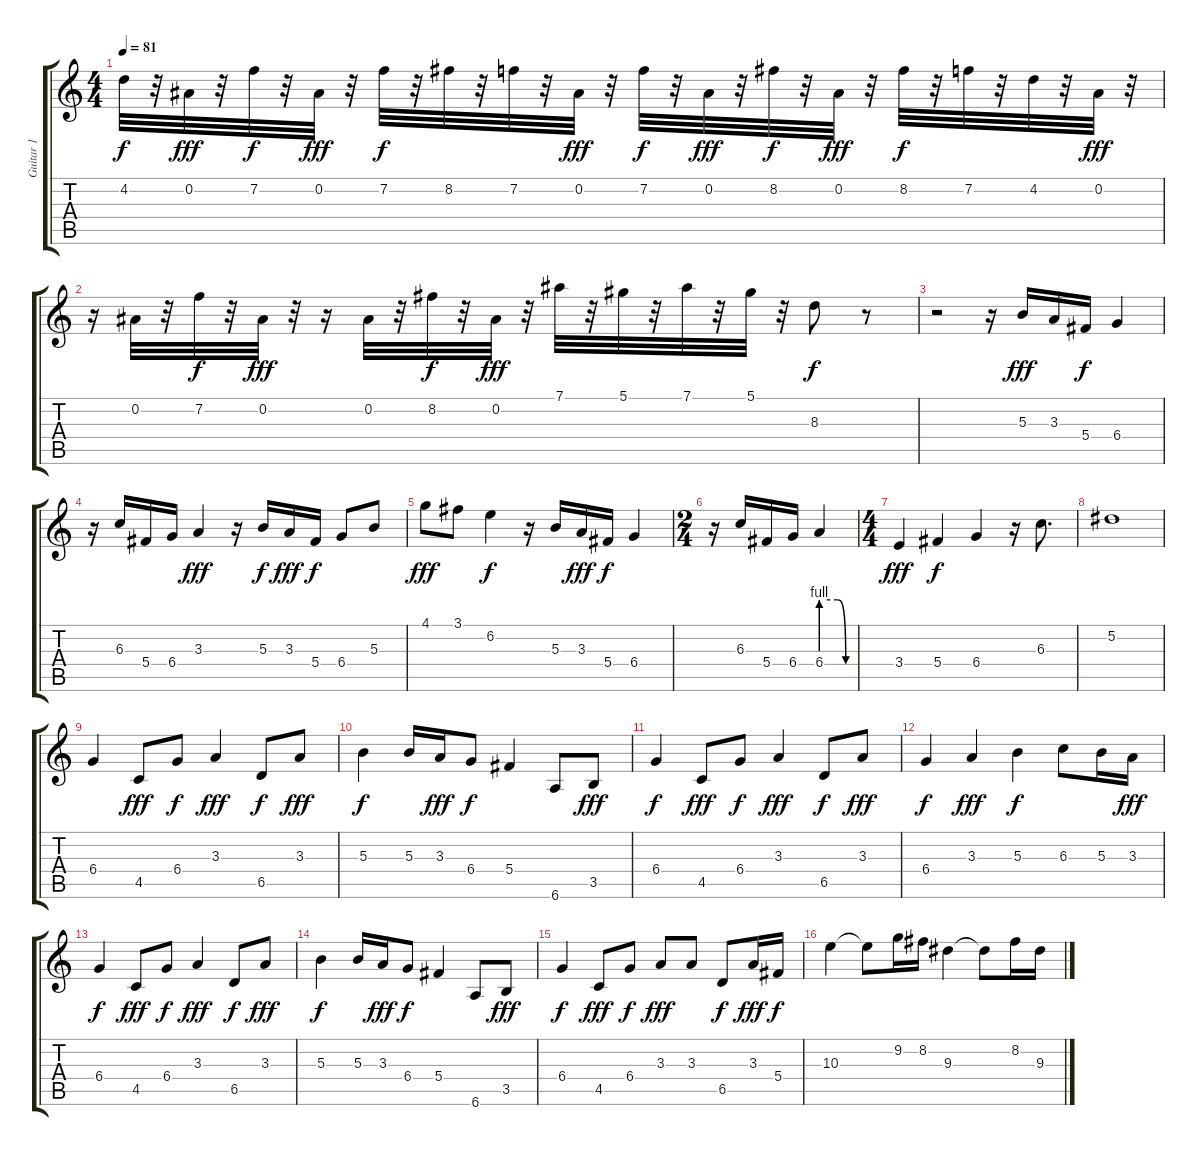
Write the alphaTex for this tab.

\track ("Guitar 1" "Guitar 1") {instrument distortionguitar}
\staff {score tabs}
\tuning (Eb4 Bb3 Gb3 Db3 Ab2 Eb2) {hide}
\ts (4 4)
\tempo 81
\clef g2
\ks c
4.2.32{dy f} r.32 0.2.32{dy fff} r.32 7.2.32{dy f} r.32 0.2.32{dy fff} r.32 7.2.32{dy f} r.32 8.2.32 r.32 7.2.32 r.32 0.2.32{dy fff} r.32 7.2.32{dy f} r.32 0.2.32{dy fff} r.32 8.2.32{dy f} r.32 0.2.32{dy fff} r.32 8.2.32{dy f} r.32 7.2.32 r.32 4.2.32 r.32 0.2.32{dy fff} r.32 |
r.16 0.2.32 r.32 7.2.32{dy f} r.32 0.2.32{dy fff} r.32 r.16 0.2.32 r.32 8.2.32{dy f} r.32 0.2.32{dy fff} r.32 7.1.32 r.32 5.1.32 r.32 7.1.32 r.32 5.1.32 r.32 8.3.8{dy f} r.8 |
r.2 r.16 5.3.16{dy fff} 3.3.16 5.4.16{dy f} 6.4.4 |
r.16 6.3.16 5.4.16 6.4.16 3.3.4{dy fff} r.16 5.3.16{dy f} 3.3.16{dy fff} 5.4.16{dy f} 6.4.8 5.3.8 |
4.1.8{dy fff} 3.1.8 6.2.4{dy f} r.16 5.3.16 3.3.16{dy fff} 5.4.16{dy f} 6.4.4 |
\ts (2 4)
r.16 6.3.16 5.4.16 6.4.16 6.4{be (custom 0 4 30 4 45 0 60 0)}.4 |
\ts (4 4)
3.4.4{dy fff} 5.4.4{dy f} 6.4.4 r.16 6.3.8{d} |
5.2.1 |
6.4.4 4.5.8{dy fff} 6.4.8{dy f} 3.3.4{dy fff} 6.5.8{dy f} 3.3.8{dy fff} |
5.3.4{dy f} 5.3.16 3.3.16{dy fff} 6.4.8{dy f} 5.4.4 6.6.8 3.5.8{dy fff} |
6.4.4{dy f} 4.5.8{dy fff} 6.4.8{dy f} 3.3.4{dy fff} 6.5.8{dy f} 3.3.8{dy fff} |
6.4.4{dy f} 3.3.4{dy fff} 5.3.4{dy f} 6.3.8 5.3.16 3.3.16{dy fff} |
6.4.4{dy f} 4.5.8{dy fff} 6.4.8{dy f} 3.3.4{dy fff} 6.5.8{dy f} 3.3.8{dy fff} |
5.3.4{dy f} 5.3.16 3.3.16{dy fff} 6.4.8{dy f} 5.4.4 6.6.8 3.5.8{dy fff} |
6.4.4{dy f} 4.5.8{dy fff} 6.4.8{dy f} 3.3.8{dy fff} 3.3.8 6.5.8{dy f} 3.3.16{dy fff} 5.4.16{dy f} |
10.3.4 10.3{t}.8 9.2.16 8.2.16 9.3.4 9.3{t}.8 8.2.16 9.3.16
